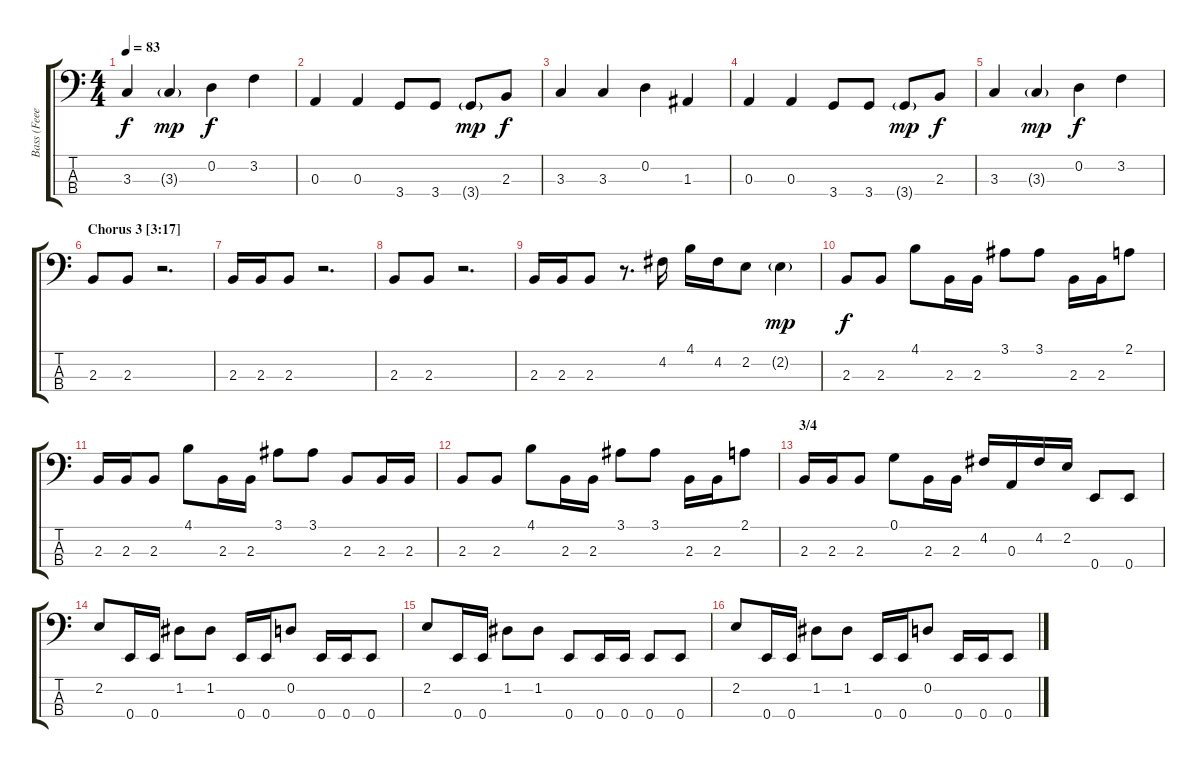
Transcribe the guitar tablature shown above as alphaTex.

\track ("Bass (Feeeel)" "Bass (Feee") {instrument electricbassfinger}
\staff {score tabs}
\tuning (G2 D2 A1 E1) {hide}
\ts (4 4)
\tempo 83
\clef f4
\ks c
3.3.4{dy f} 3.3{g}.4{dy mp} 0.2.4{dy f} 3.2.4 |
0.3.4 0.3.4 3.4.8 3.4.8 3.4{g}.8{dy mp} 2.3.8{dy f} |
3.3.4 3.3.4 0.2.4 1.3.4 |
0.3.4 0.3.4 3.4.8 3.4.8 3.4{g}.8{dy mp} 2.3.8{dy f} |
3.3.4 3.3{g}.4{dy mp} 0.2.4{dy f} 3.2.4 |
\section ("" "Chorus 3 [3:17]")
2.3.8 2.3.8 r.2{d} |
2.3.16 2.3.16 2.3.8 r.2{d} |
2.3.8 2.3.8 r.2{d} |
2.3.16 2.3.16 2.3.8 r.8{d} 4.2.16 4.1.16 4.2.16 2.2.8 2.2{g}.4{dy mp} |
2.3.8{dy f} 2.3.8 4.1.8 2.3.16 2.3.16 3.1.8 3.1.8 2.3.16 2.3.16 2.1.8 |
2.3.16 2.3.16 2.3.8 4.1.8 2.3.16 2.3.16 3.1.8 3.1.8 2.3.8 2.3.16 2.3.16 |
2.3.8 2.3.8 4.1.8 2.3.16 2.3.16 3.1.8 3.1.8 2.3.16 2.3.16 2.1.8 |
\section ("" "3/4")
2.3.16 2.3.16 2.3.8 0.1.8 2.3.16 2.3.16 4.2.16 0.3.16 4.2.16 2.2.16 0.4.8 0.4.8 |
2.2.8 0.4.16 0.4.16 1.2.8 1.2.8 0.4.16 0.4.16 0.2.8 0.4.16 0.4.16 0.4.8 |
2.2.8 0.4.16 0.4.16 1.2.8 1.2.8 0.4.8 0.4.16 0.4.16 0.4.8 0.4.8 |
2.2.8 0.4.16 0.4.16 1.2.8 1.2.8 0.4.16 0.4.16 0.2.8 0.4.16 0.4.16 0.4.8
